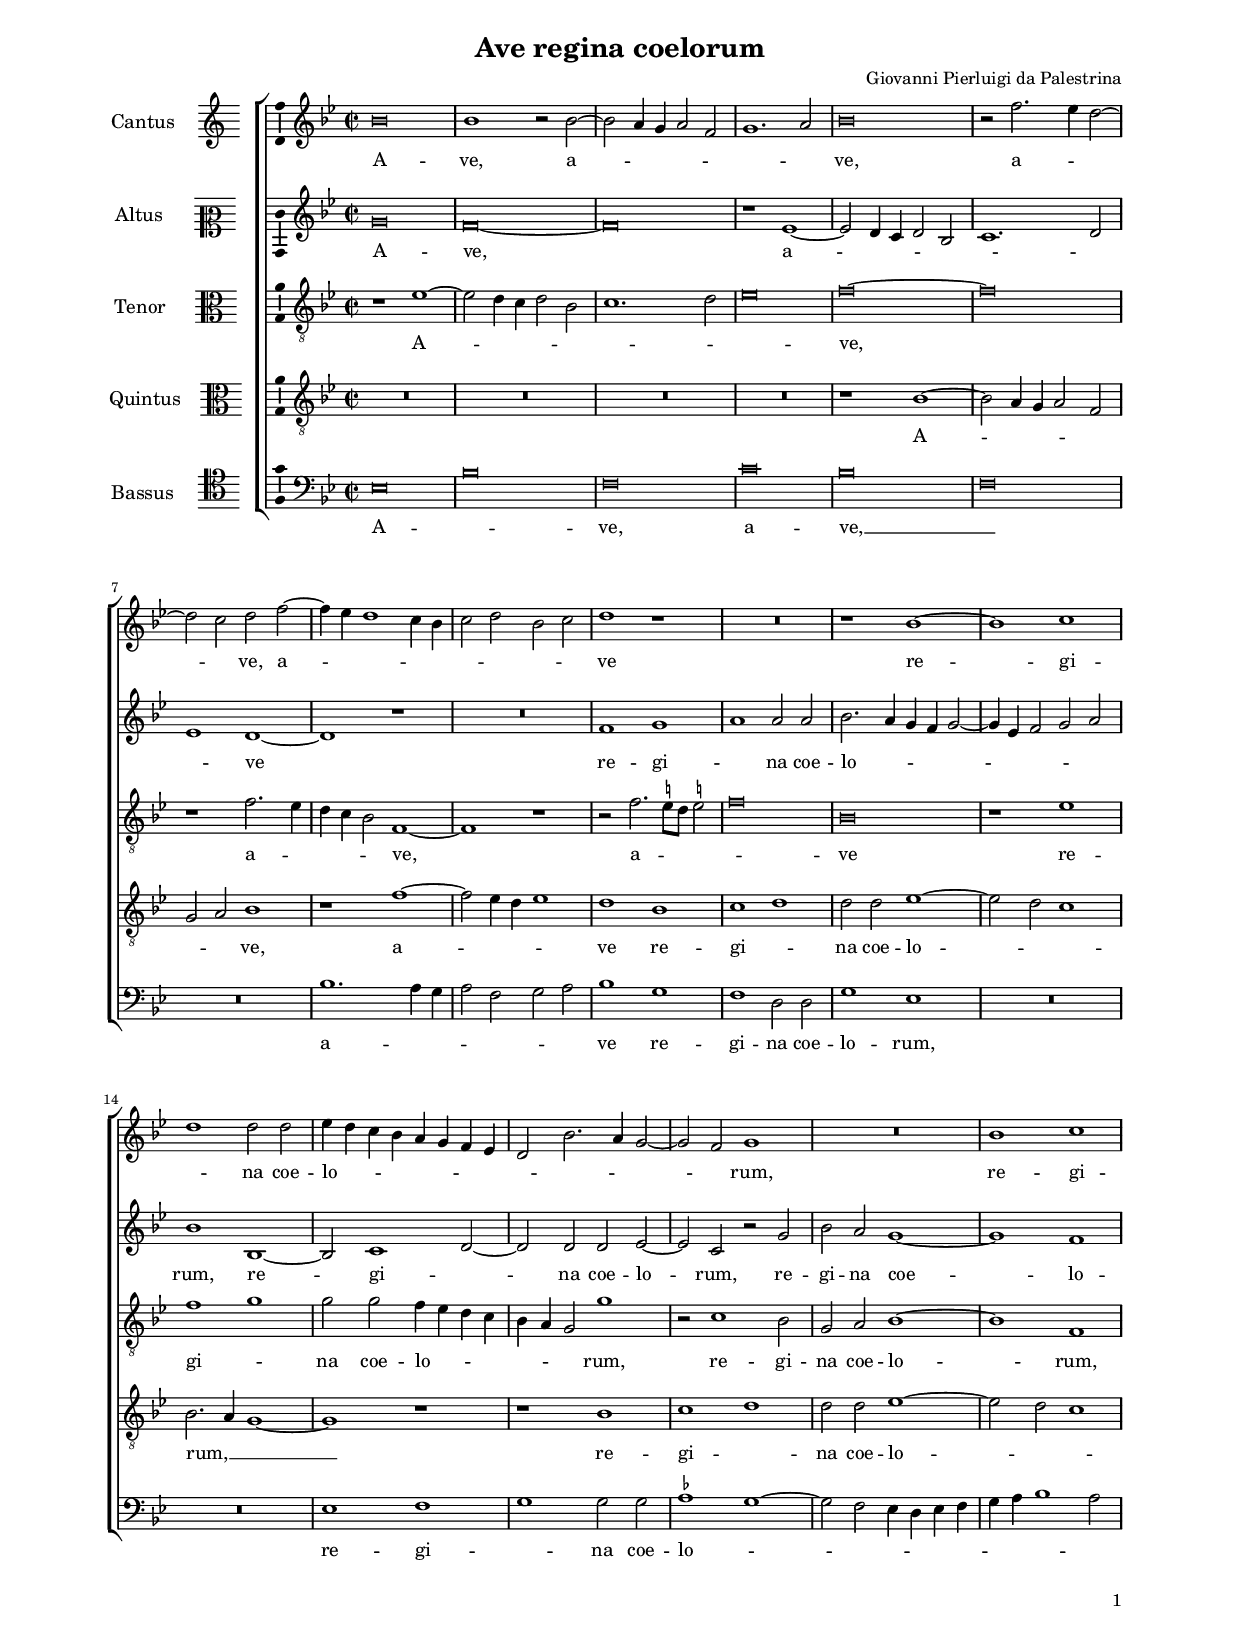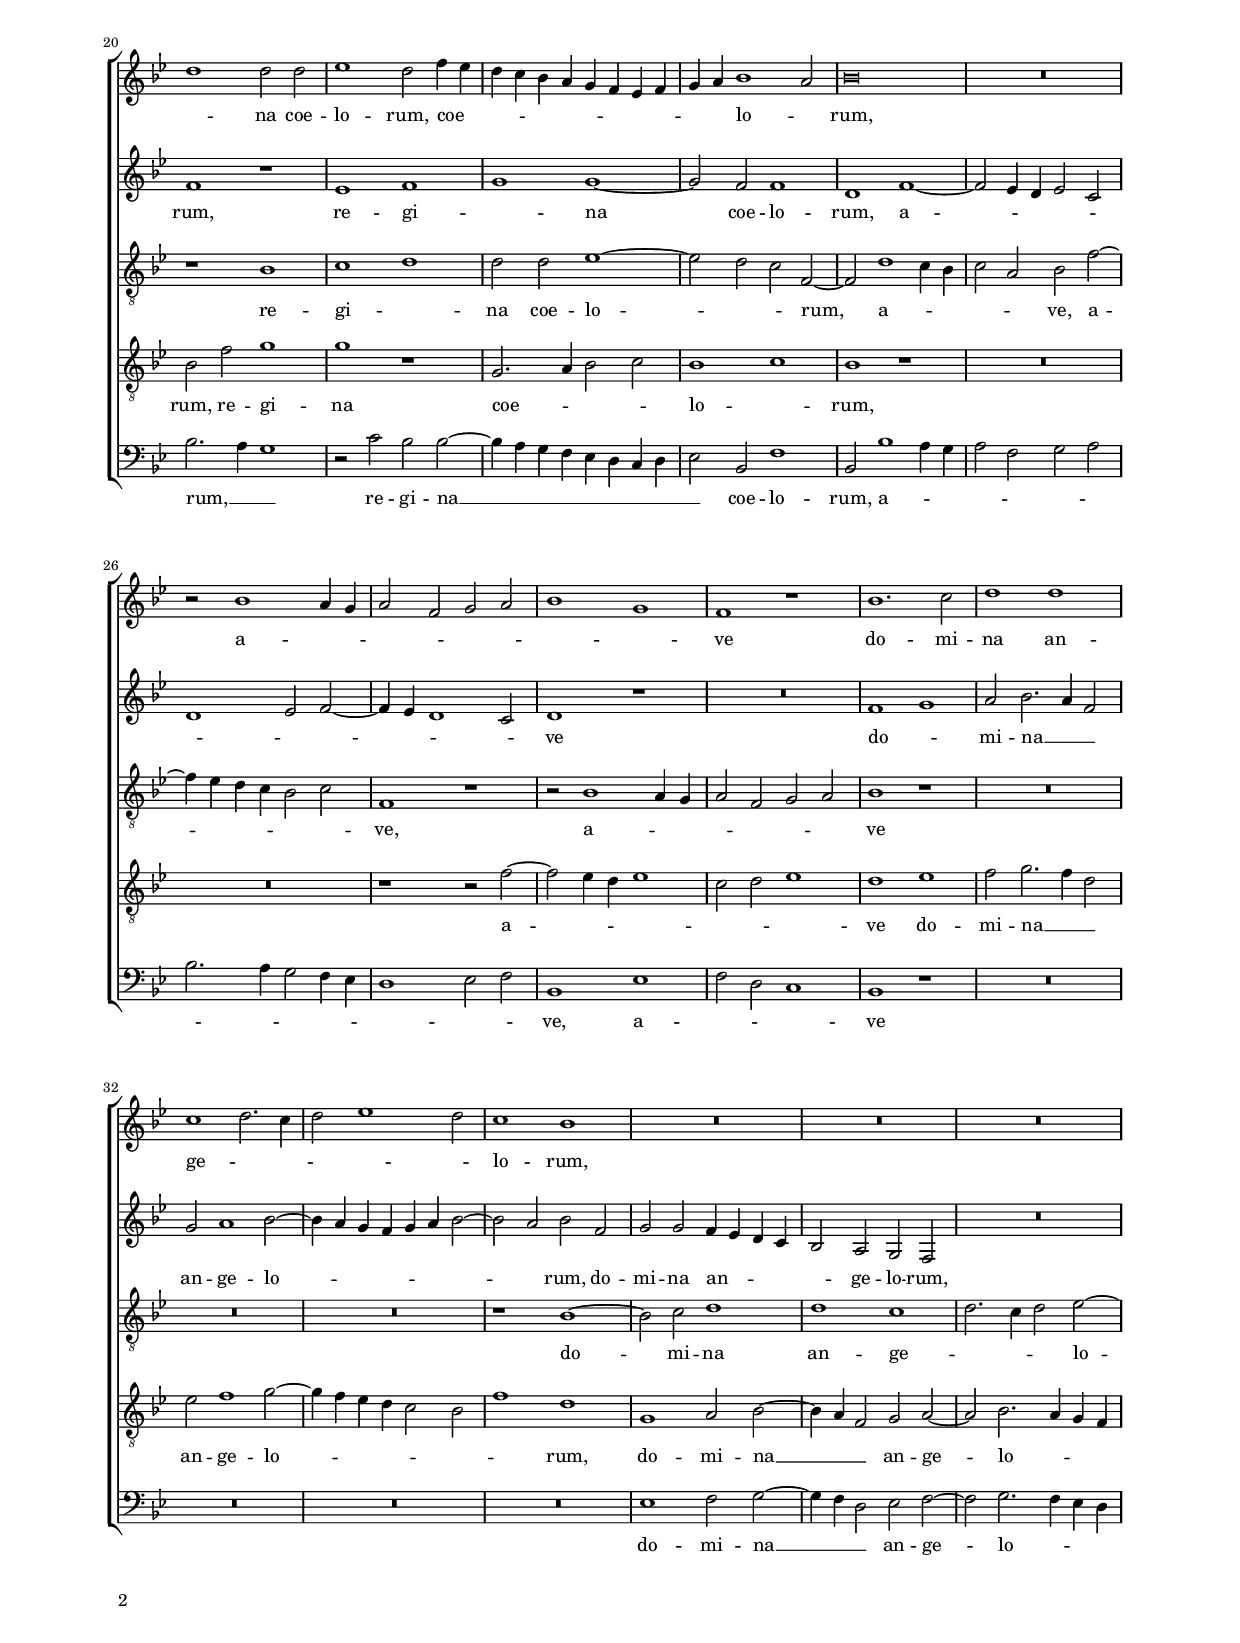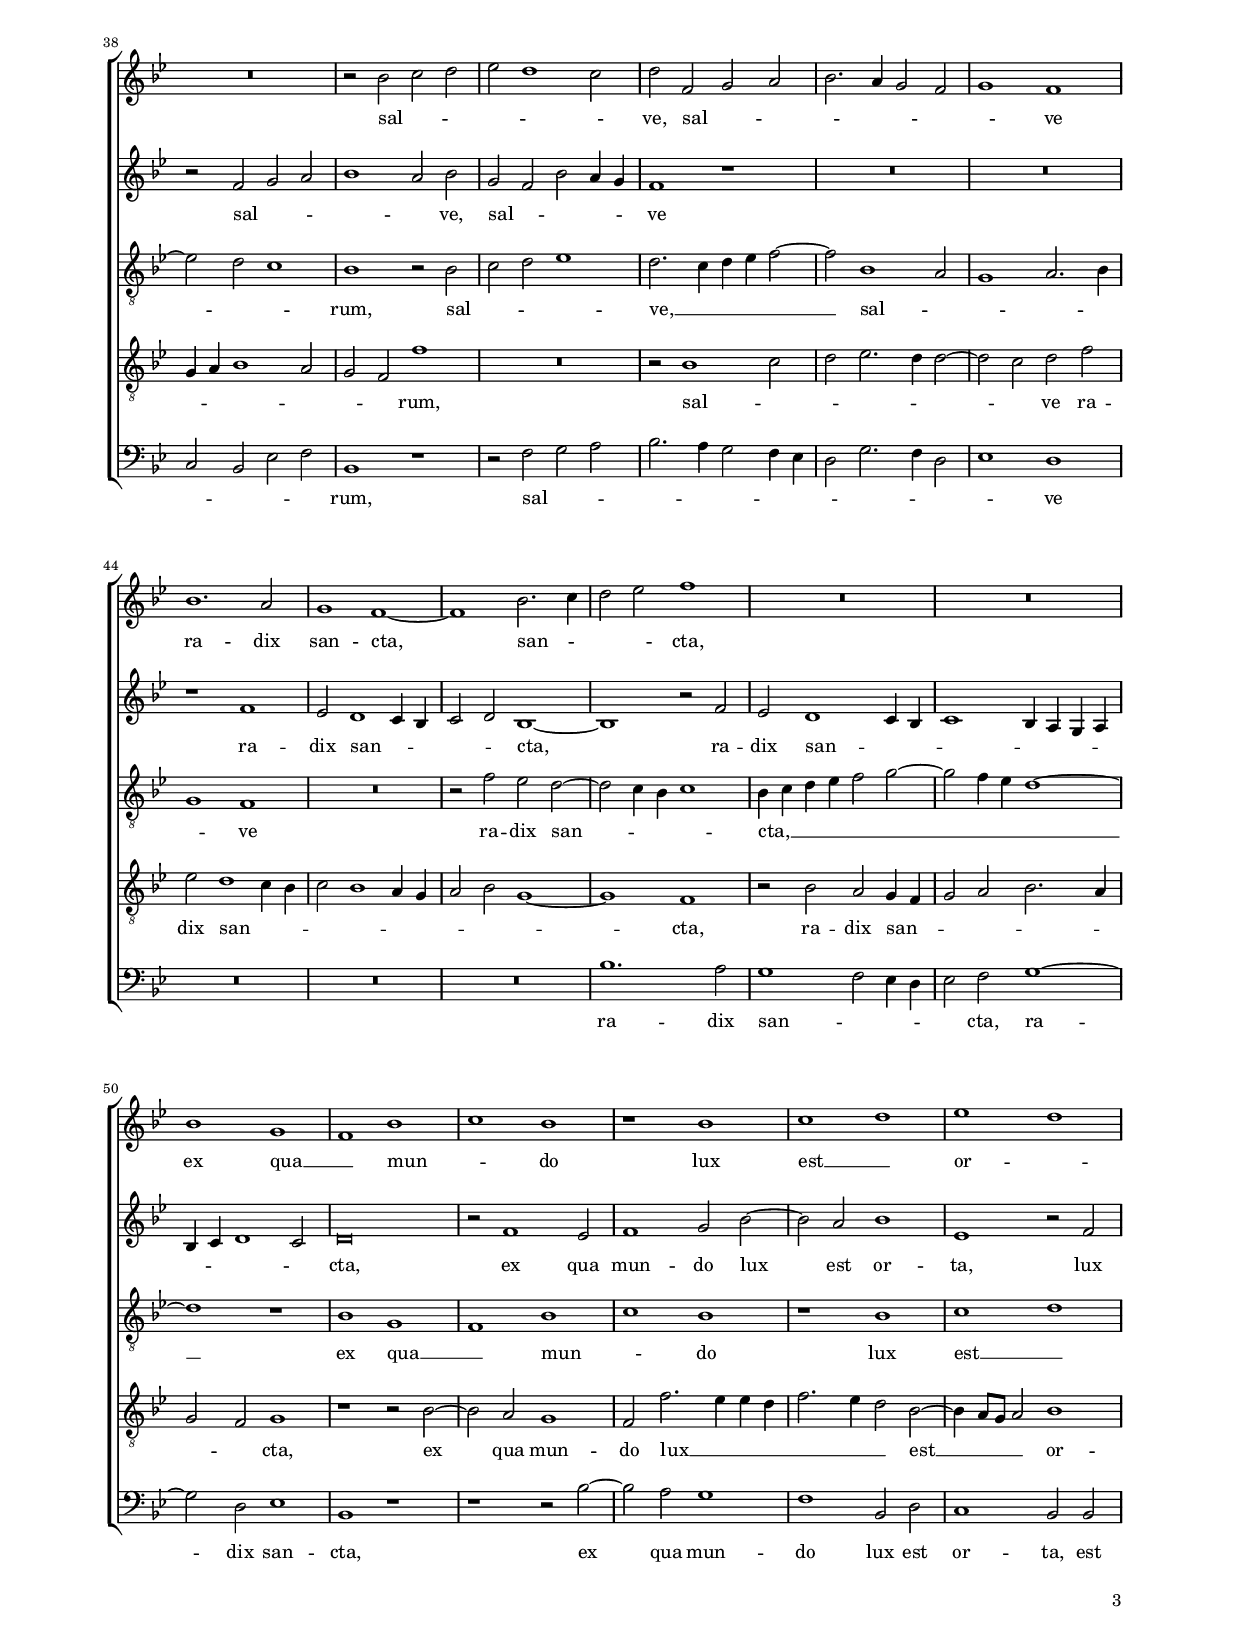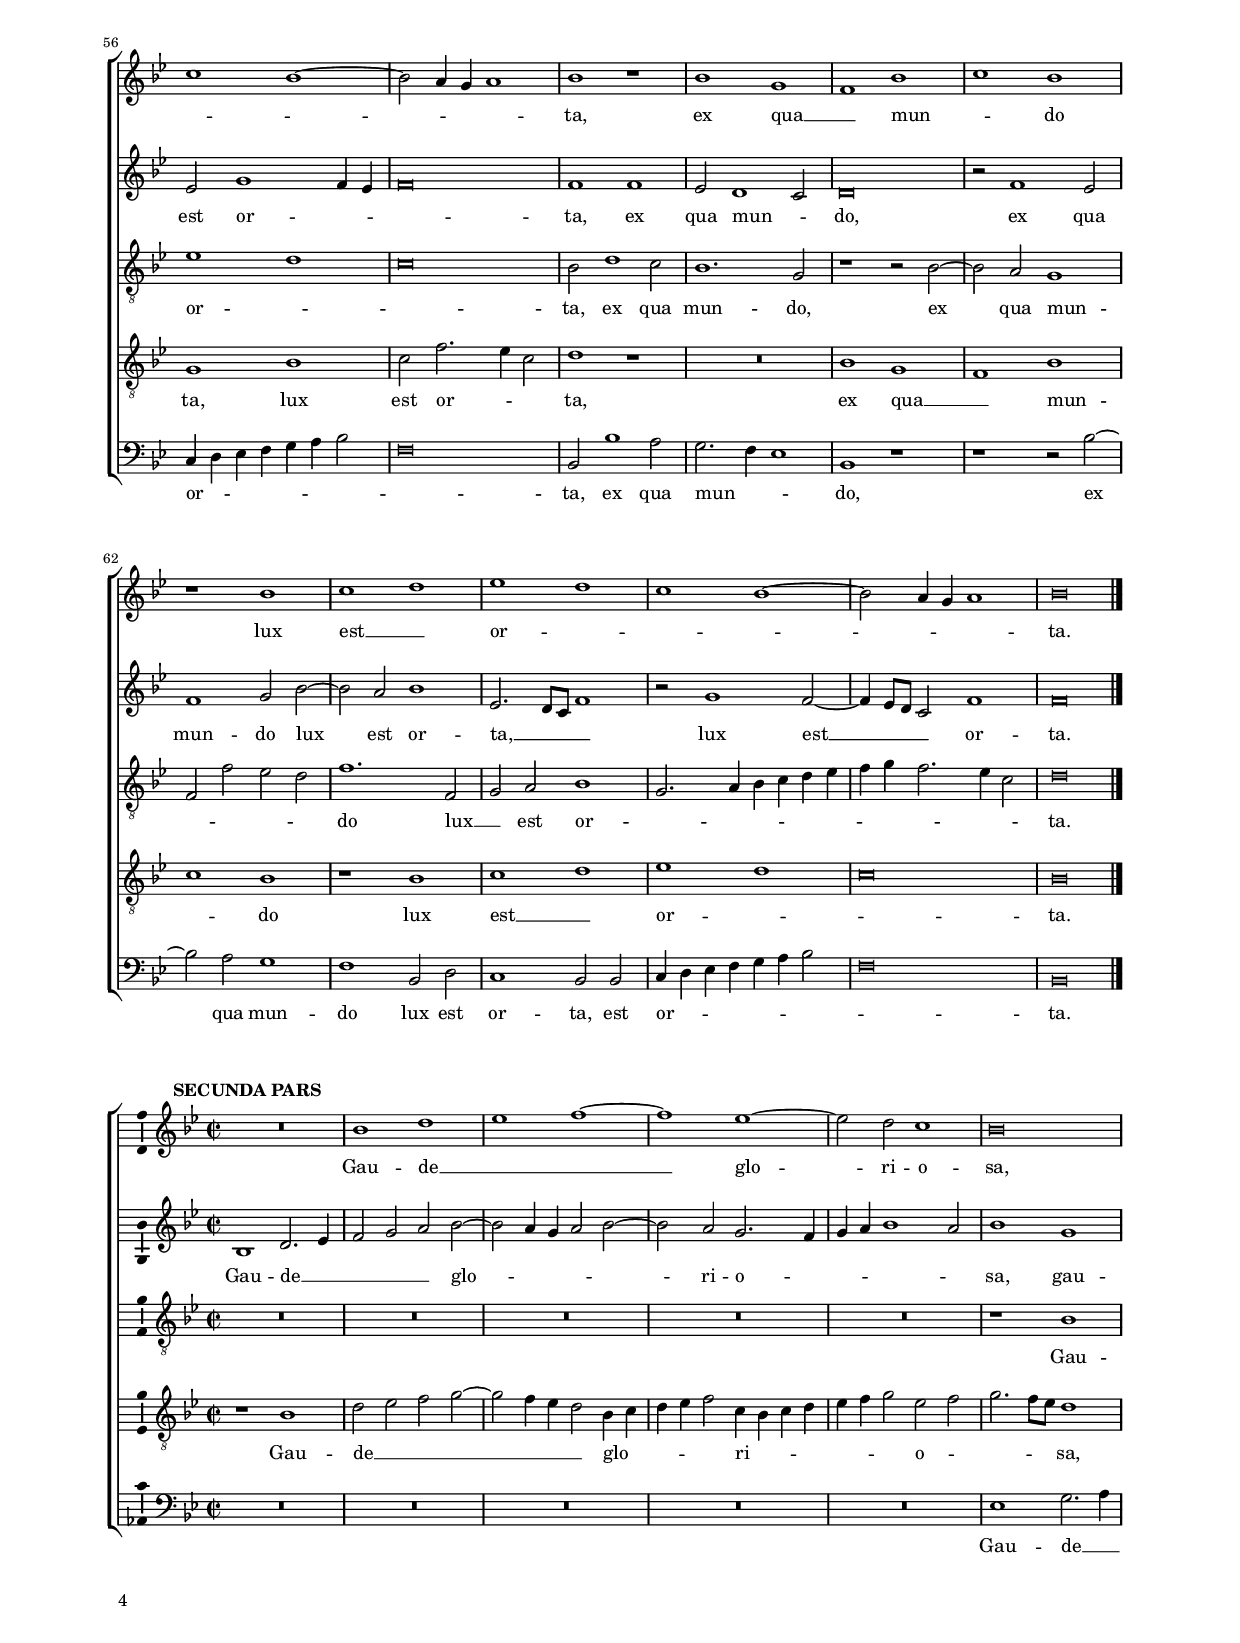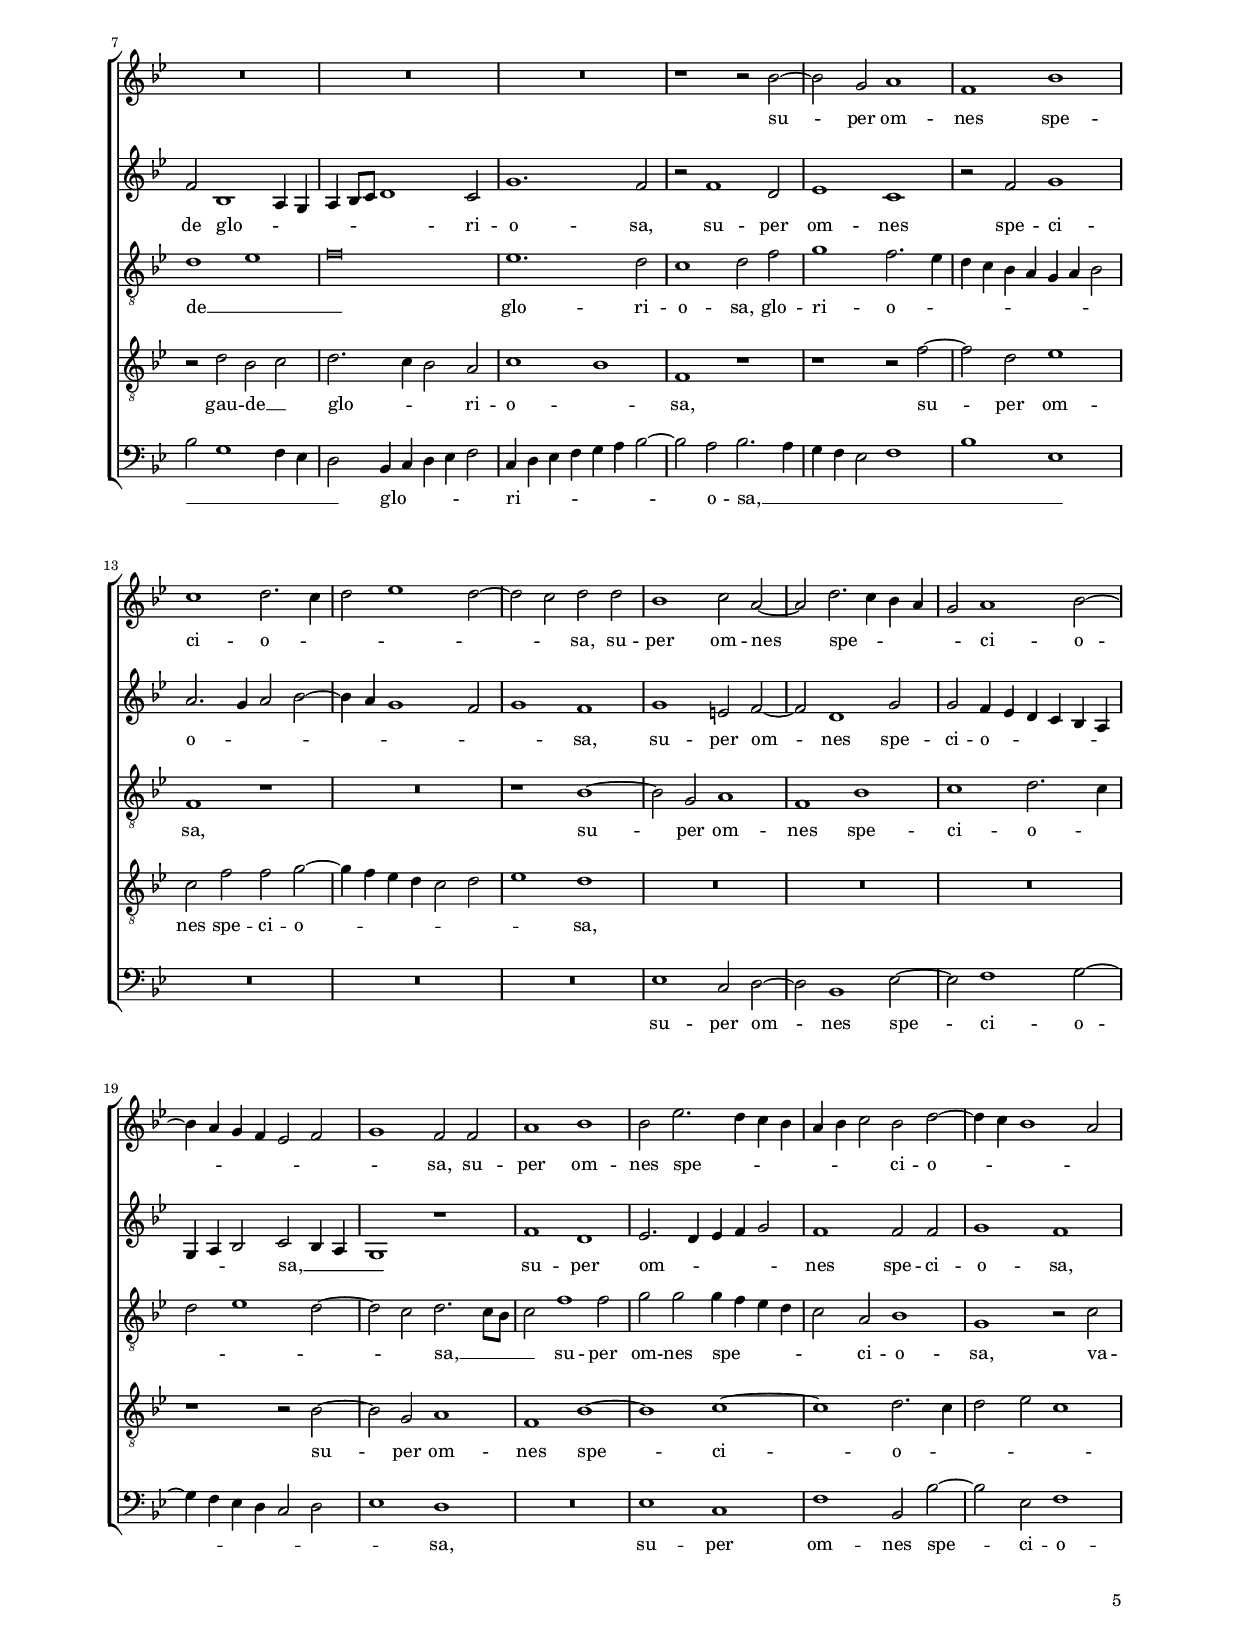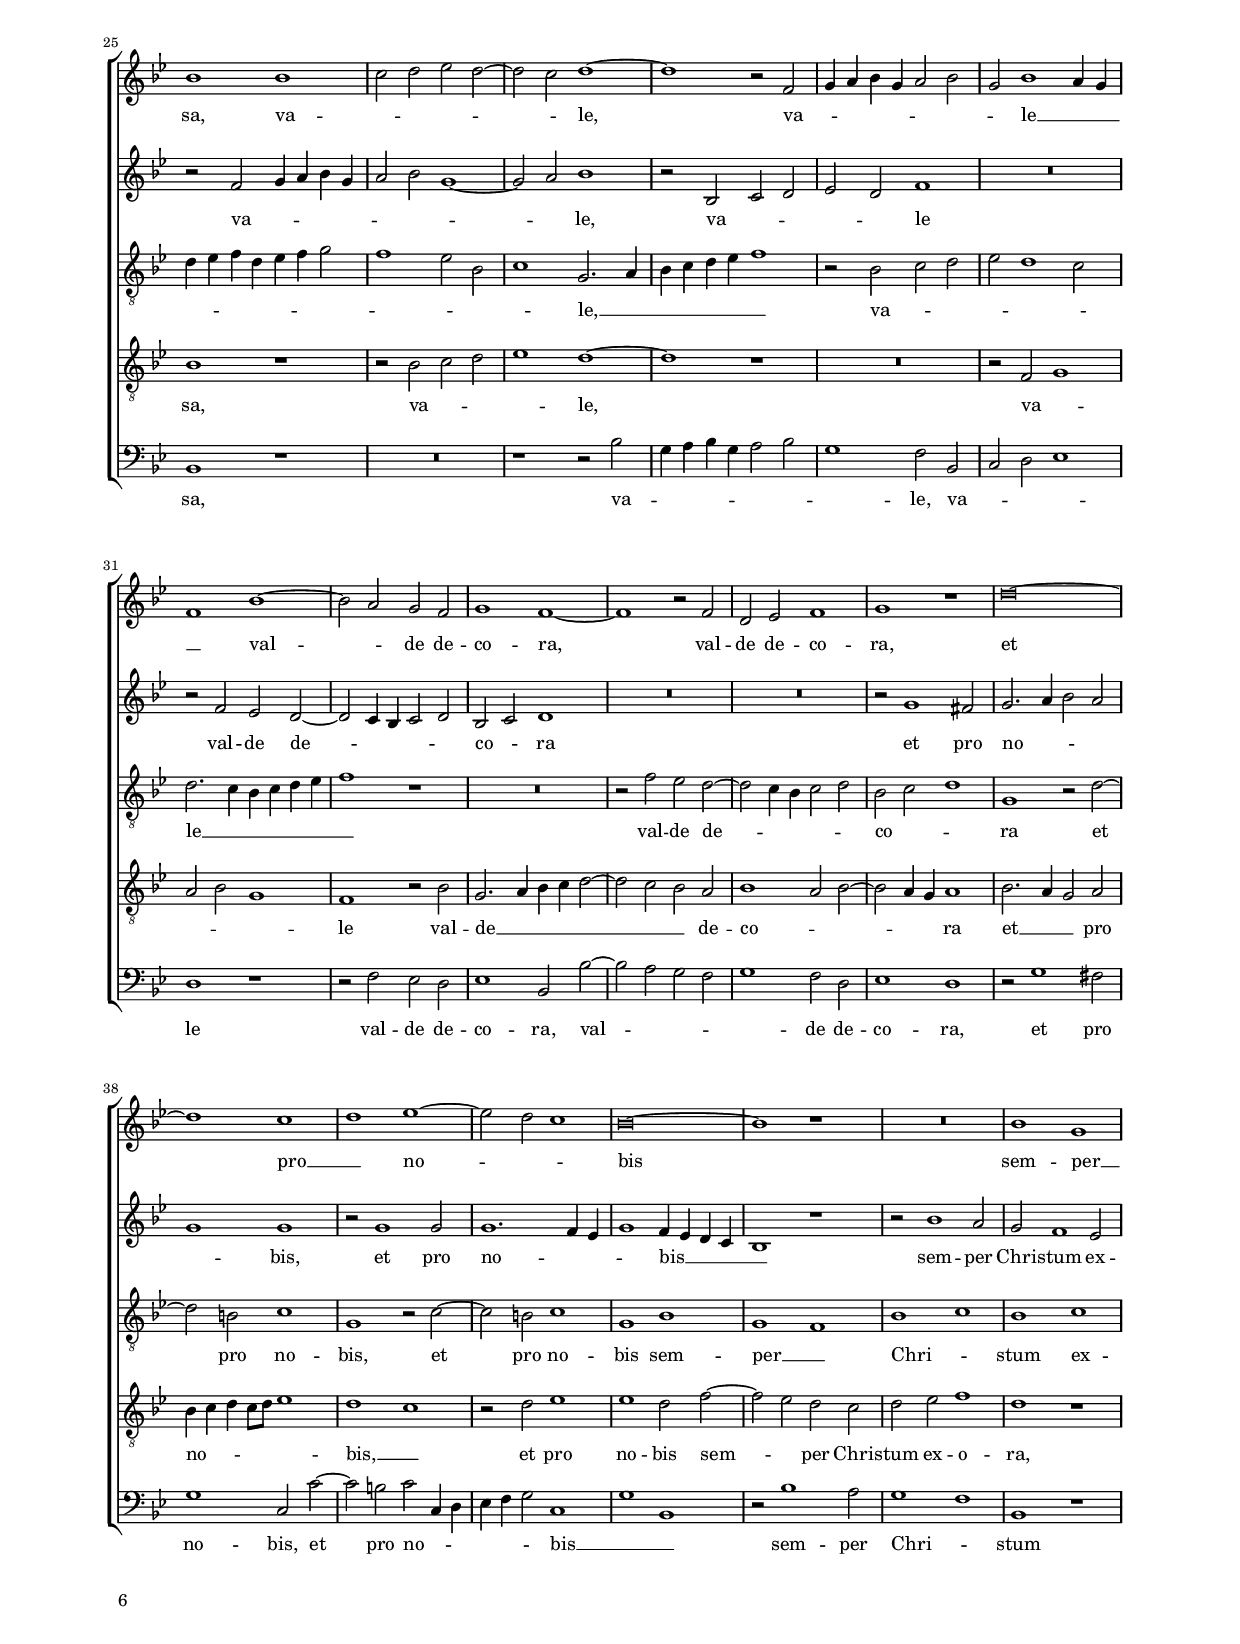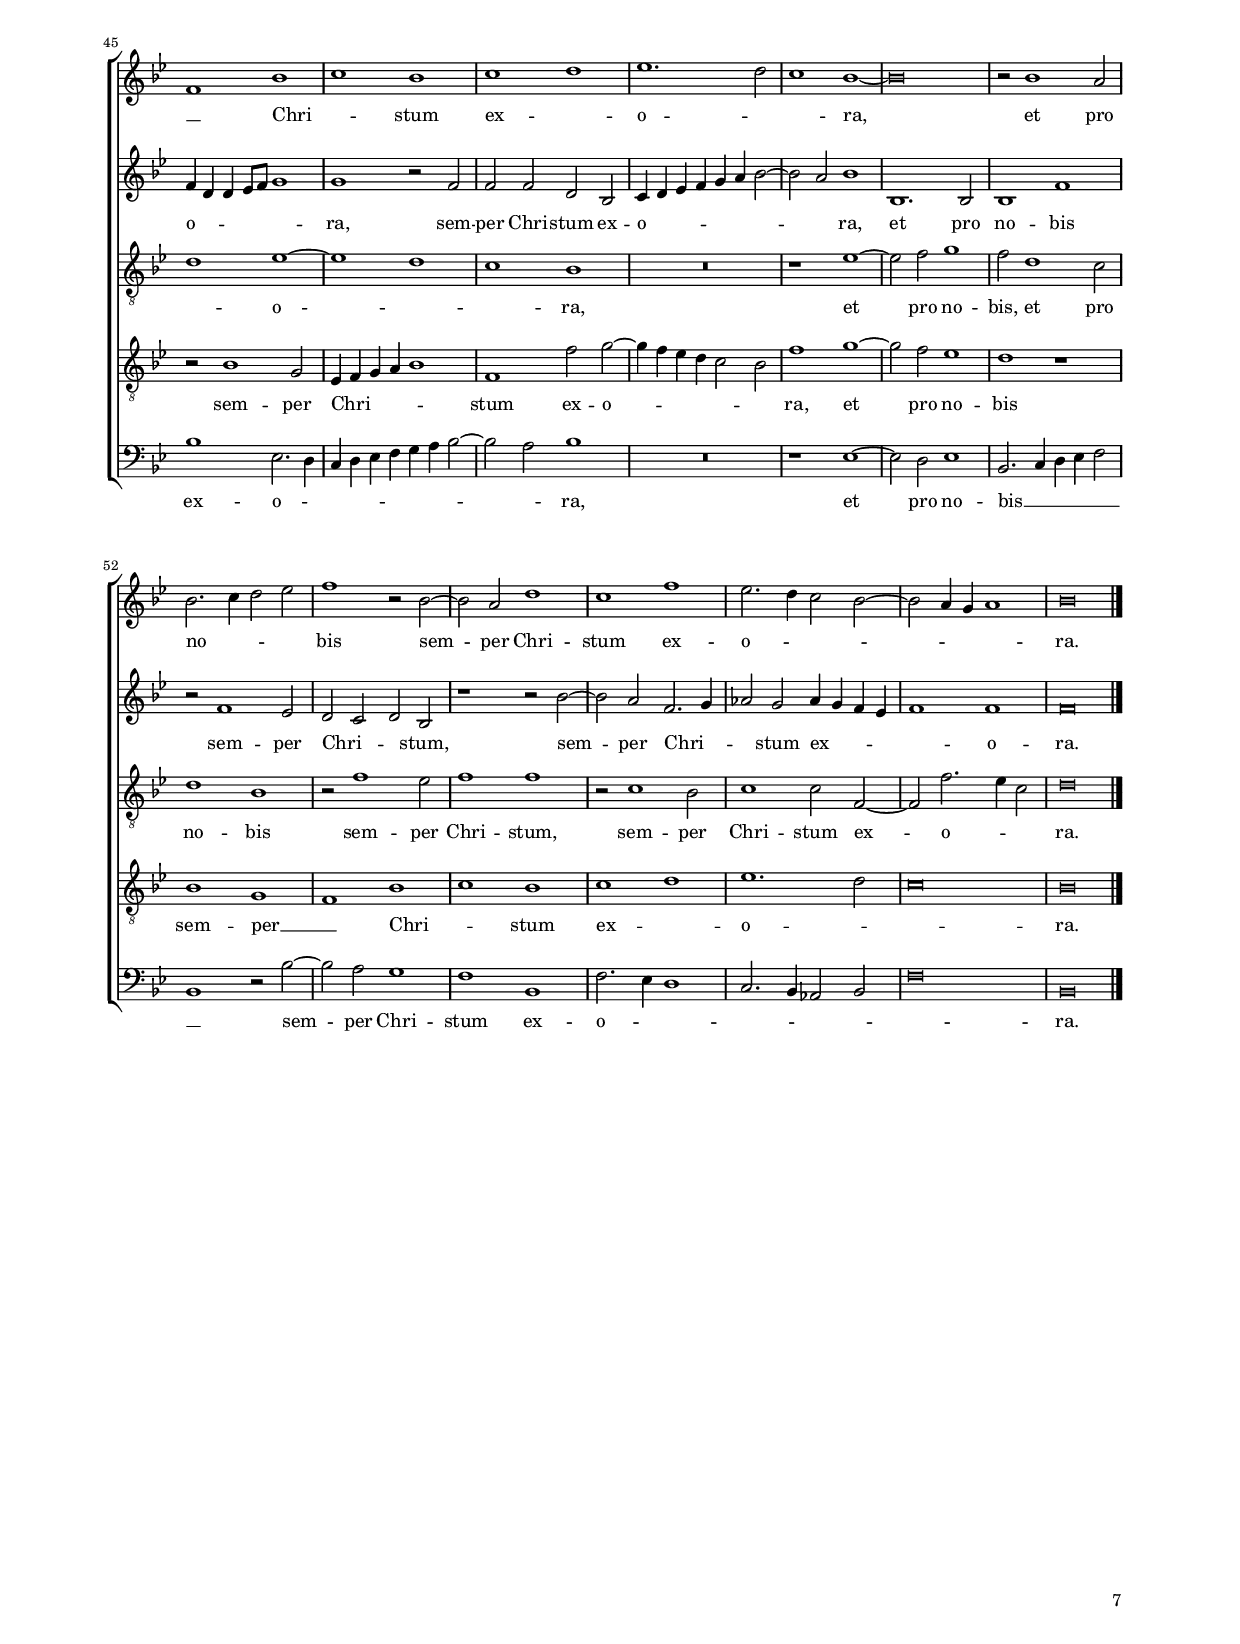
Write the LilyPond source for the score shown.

\header
{
  title="Ave regina coelorum"
  composer="Giovanni Pierluigi da Palestrina"
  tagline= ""
}

\version "2.24.1"
\language deutsch
#(set-global-staff-size 15)
% #(set-default-paper-size "letter")
#(ly:set-option 'point-and-click #f)

	
	ficta = { \once \set suggestAccidentals = ##t }
	
	forget = #(define-music-function (music) (ly:music?) #{
		\accidentalStyle forget
		$music
		\accidentalStyle default
		#})	


\paper
	{
	top-margin = 1.8 \cm
	bottom-margin = 1.2 \cm
	left-margin = 2 \cm
	right-margin = 2 \cm
	ragged-bottom = ##f
	ragged-last-bottom = ##t
	print-page-number = ##f
	score-system-spacing = #'((basic-distance . 17) (minimum-distance . 14) (padding . 6) (strechability . 150))
	system-system-spacing = #'((basic-distance . 17) (minimum-distance . 14) (padding . 6) (strechability . 150))
	oddFooterMarkup=\markup   \fill-line { "" \fromproperty #'page:page-number-string }
	evenFooterMarkup=\markup  \fill-line { \fromproperty #'page:page-number-string "" }
	last-bottom-spacing = #'((basic-distance . 12) (minimum-distance . 7) (padding . 4))
%	systems-per-page = 3
%	page-count = 6
%	min-systems-per-page = 3
	}

global = {
	\key c \major
	\time 2/2 \set Score.measureLength = #(ly:make-moment 2/1)
	\skip 1*2*67 \bar "|."
	}
	

incipitcantus = \markup { \score {
	{
	\set Staff.instrumentName = \markup { \fontsize #1 "Cantus" }
	\key c \major
	\clef violin
	s4 \bar ""
	}
	\layout  {
	raggedright = ##t
	indent = 1.8 \cm
	line-width = 2.5 \cm
	\context { \Staff \remove Time_signature_engraver }
	\override Staff.Clef.Y-extent = #'(0 . 0)
	}} \hspace #1 }
      
      
incipitaltus = \markup { \score {
	{
	\set Staff.instrumentName = \markup { \fontsize #1 "Altus" }
	\key c \major
	\clef mezzosoprano
	s4 \bar ""
	}
	\layout  {
	raggedright = ##t
	indent = 1.8 \cm
	line-width = 2.5 \cm
	\context { \Staff \remove Time_signature_engraver }
	\override Staff.Clef.Y-extent = #'(0 . 0)
	}} \hspace #1 }


incipittenor = \markup { \score {
	{
	\set Staff.instrumentName = \markup { \fontsize #1 "Tenor" }
	\key c \major
	\clef alto
	s4 \bar ""
	}
	\layout  {
	raggedright = ##t
	indent = 1.8 \cm
	line-width = 2.5 \cm
	\context { \Staff \remove Time_signature_engraver }
	\override Staff.Clef.Y-extent = #'(0 . 0)
	}} \hspace #1 }
      
      
incipitquintus = \markup { \score {
	{
	\set Staff.instrumentName = \markup { \fontsize #1 "Quintus" }
	\key c \major
	\clef alto
	s4 \bar ""
	}
	\layout  {
	raggedright = ##t
	indent = 1.8 \cm
	line-width = 2.5 \cm
	\context { \Staff \remove Time_signature_engraver }
	\override Staff.Clef.Y-extent = #'(0 . 0)
	}} \hspace #1 }
      
      
incipitbassus = \markup { \score {
	{
	\set Staff.instrumentName = \markup { \fontsize #1 "Bassus" }
	\key c \major
	\clef tenor
	s4 \bar ""
	}
	\layout  {
	raggedright = ##t
	indent = 1.8 \cm
	line-width = 2.5 \cm
	\context { \Staff \remove Time_signature_engraver }
	\override Staff.Clef.Y-extent = #'(0 . 0)
	}} \hspace #1 }


cantus =  \relative c''
	{
	c\breve
	c1 r2 c~
	c2 h4 a h2 g
	a1. h2
%5
	c\breve |
	r2 g'2. f4 e2~
	e2 d e g~
	g4 f e1 d4 c
	d2 e c d
%10
	e1 r |
	R\breve
	r1 c~
	c1 d
	e1 e2 e
%15
	f4 e d c h a g f |
	e2 c'2. h4 a2~
	a2 g a1
	R\breve
	c1 d
%20
	e1 e2 e |
	f1 e2 g4 f
	e4 d c h a g f g
	a4 h c1 h2
	c\breve
%25
	R\breve |
	r2 c1 h4 a
	h2 g a h
	c1 a
	g1 r
%30
	c1. d2 |
	e1 e
	d1 e2. d4
	e2 f1 e2
	d1 c
%35
	R\breve |
	R\breve
	R\breve
	R\breve
	r2 c d e
%40
	f2 e1 d2 |
	e2 g, a h
	c2. h4 a2 g
	a1 g
	c1. h2
%45
	a1 g~ |
	g1 c2. d4
	e2 f g1
	R\breve
	R\breve
%50
	c,1 a |
	g1 c
	d1 c
	r1 c
	d1 e
%55
	f1 e |
	d1 c~
	c2 h4 a h1
	c1 r
	c1 a
%60
	g1 c |
	d1 c
	r1 c
	d1 e
	f1 e
%65
	d1 c~ |
	c2 h4 a h1
	c\breve |
	}


altus =  \relative c'
	{
	a'\breve
	g\breve~
	g\breve
	r1 f~
%5
	f2 e4 d e2 c |
	d1. e2
	f1 e~
	e1 r
	R\breve
%10
	g1 a |
	h1 h2 h
	c2. h4 a g a2~
	a4 f g2 a h
	c1 c,~
%15
	c2 d1 e2~ |
	e2 e e f~
	f2 d r a'
	c2 h a1~
	a1 g
%20
	g1 r |
	f1 g
	a1 a~
	a2 g g1
	e1 g~
%25
	g2 f4 e f2 d |
	e1 f2 g~
	g4 f e1 d2
	e1 r
	R\breve
%30
	g1 a |
	h2 c2. h4 g2
	a2 h1 c2~
	c4 h a g a4 h c2~
	c2 h c g
%35
	a2 a g4 f e d |
	c2 h a g
	R\breve
	r2 g' a h
	c1 h2 c
%40
	a2 g c h4 a |
	g1 r
	R\breve
	R\breve
	r1 g
%45
	f2 e1 d4 c |
	d2 e c1~
	c1 r2 g'
	f2 e1 d4 c
	d1 c4 h a h
%50
	c4 d e1 d2 |
	e\breve
	r2 g1 f2
	g1 a2 c~
	c2 h c1
%55
	f,1 r2 g |
	f2 a1 g4 f
	g\breve
	g1 g
	f2 e1 d2
%60
	e\breve |
	r2 g1 f2
	g1 a2 c~
	c2 h c1
	f,2. e8 d g1
%65
	r2 a1 g2~ |
	g4 f8 e d2 g1
	g\breve |
	}


tenor =  \relative c'
	{
	r1 f~
	f2 e4 d e2 c
	d1. e2
	f\breve
%5
	g\breve~ |
	g\breve
	r1 g2. f4
	e4 d c2 g1~
	g1 r
%10
	r2 g'2. \ficta fis8 e \ficta fis!2 |
	g\breve
	c,\breve
	r1 f
	g1 a
%15
	a2 a g4 f e d |
	c4 h a2 a'1
	r2 d,1 c2
	a2 h c1~
	c1 g
%20
	r1 c |
	d1 e
	e2 e f1~
	f2 e d g,~
	g2 e'1 d4 c
%25
	d2 h c g'~ |
	g4 f e d c2 d
	g,1 r
	r2 c1 h4 a
	h2 g a h
%30
	c1 r |
	R\breve
	R\breve
	R\breve
	r1 c~
%35
	c2 d e1 |
	e1 d
	e2. d4 e2 f~
	f2 e d1
	c1 r2 c
%40
	d2 e f1 |
	e2. d4 e f g2~
	g2 c,1 h2
	a1 h2. c4
	a1 g
%45
	R\breve |
	r2 g' f e~
	e2 d4 c d1
	c4 d e f g2 a~
	a2 g4 f e1~
%50
	e1 r |
	c1 a
	g1 c
	d1 c
	r1 c
%55
	d1 e |
	f1 e
	d\breve
	c2 e1 d2
	c1. a2
%60
	r1 r2 c~ |
	c2 h a1
	g2 g' f e
	g1. g,2
	a2 h c1
%65
	a2. h4 c d e f |
	g4 a g2. f4 d2
	e\breve |
	}


quintus  =  \relative c'
	{
	R\breve
	R\breve
	R\breve
	R\breve
%5
	r1 c~ |
	c2 h4 a h2 g
	a2 h c1
	r1 g'~
	g2 f4 e f1
%10
	e1 c |
	d1 e
	e2 e f1~
	f2 e d1
	c2. h4 a1~
%15
	a1 r |
	r1 c
	d1 e
	e2 e f1~
	f2 e d1
%20
	c2 g' a1 |
	a1 r
	a,2. h4 c2 d
	c1 d
	c1 r
%25
	R\breve |
	R\breve
	r1 r2 g'~
	g2 f4 e f1
	d2 e f1
%30
	e1 f |
	g2 a2. g4 e2
	f2 g1 a2~
	a4 g f e d2 c
	g'1 e
%35
	a,1 h2 c~ |
	c4 h g2 a h~
	h2 c2. h4 a g
	a4 h c1 h2
	a2 g g'1
%40
	R\breve |
	r2 c,1 d2
	e2 f2. e4 e2~
	e2 d e g
	f2 e1 d4 c
%45
	d2 c1 h4 a |
	h2 c a1~
	a1 g
	r2 c h a4 g
	a2 h c2. h4
%50
	a2 g a1 |
	r1 r2 c~
	c2 h a1
	g2 g'2. f4 f e
	g2. f4 e2 c~
%55
	c4 h8 a h2 c1 |
	a1 c
	d2 g2. f4 d2
	e1 r
	R\breve
%60
	c1 a |
	g1 c
	d1 c
	r1 c
	d1 e
%65
	f1 e |
	d\breve
	c\breve |
	}


bassus  =  \relative c
	{
	f\breve
	c'\breve
	g\breve
	d'\breve
%5
	c\breve |
	g\breve
	R\breve
	c1. h4 a
	h2 g a h
%10
	c1 a |
	g1 e2 e
	a1 f
	R\breve
	R\breve
%15
	f1 g |
	a1 a2 a
	\ficta b1 a~
	a2 g f4 e f g
	a4 h c1 h2
%20
	c2. h4 a1 |
	r2 d c c~
	c4 h a g f e d e
	f2 c g'1
	c,2 c'1 h4 a
%25
	h2 g a h |
	c2. h4 a2 g4 f
	e1 f2 g
	c,1 f
	g2 e d1
%30
	c1 r |
	R\breve
	R\breve
	R\breve
	R\breve
%35
	f1 g2 a~ |
	a4 g e2 f g~
	g2 a2. g4 f e
	d2 c f g
	c,1 r
%40
	r2 g' a h |
	c2. h4 a2 g4 f
	e2 a2. g4 e2
	f1 e
	R\breve
%45
	R\breve |
	R\breve
	c'1. h2
	a1 g2 f4 e
	f2 g a1~
%50
	a2 e f1 |
	c1 r
	r1 r2 c'~
	c2 h a1
	g1 c,2 e
%55
	d1 c2 c |
	d4 e f g a h c2
	g\breve
	c,2 c'1 h2
	a2. g4 f1
%60
	c1 r |
	r1 r2 c'~
	c2 h a1
	g1 c,2 e
	d1 c2 c
%65
	d4 e f g a h c2 |
	g\breve
	c,\breve |
	}


lyricscantus = \lyricmode {
	A -- ve,
	a -- _ _ _ _ _ _ ve,
	a -- _ _ _ ve,
	a -- _ _ _ _ _ _ _ _ ve
	re -- gi -- _ na coe -- lo -- _ _ _ _ _ _ _ _ _ _ _ _ rum,
	re -- gi -- _ na coe -- lo -- rum,
	coe -- _ _ _ _ _ _ _ _ _ _ _ lo -- _ rum,
	a -- _ _ _ _ _ _ _ _ ve
	do -- mi -- na an -- ge -- _ _ _ _ _ lo -- rum,
	sal -- _ _ _ _ _ ve,
	sal -- _ _ _ _ _ _ _ ve
	ra -- dix san -- cta,
	san -- _ _ _ cta,
	ex qua __ _ mun -- _ do lux est __ _ or -- _ _ _ _ _ _ ta,
	ex qua __ _ mun -- _ do lux est __ _ or -- _ _ _ _ _ _ ta.
	}


lyricsaltus = \lyricmode {
	A -- ve,
	a -- _ _ _ _ _ _ _ ve
	re -- gi -- _ na coe -- lo -- _ _ _ _ _ _ _ _ rum,
	re -- gi -- _ na coe -- lo -- rum,
	re -- gi -- na coe -- lo -- rum,
	re -- gi -- _ na coe -- lo -- rum,
	a -- _ _ _ _ _ _ _ _ _ _ ve
	do -- _ mi -- na __ _ _ an -- ge -- lo -- _ _ _ _ _ _ _ rum,
	do -- mi -- na an -- _ _ _ _ ge -- lo -- rum,
	sal -- _ _ _ _ ve,
	sal -- _ _ _ _ ve
	ra -- dix san -- _ _ _ _ cta,
	ra -- dix san -- _ _ _ _ _ _ _ _ _ _ _ cta,
	ex qua mun -- do lux est or -- ta,
	lux est or -- _ _ _ ta,
	ex qua mun -- _ do,
	ex qua mun -- do lux est or -- ta, __ _ _ _
	lux est __ _ _ _ or -- ta.
	}


lyricstenor = \lyricmode {
	A -- _ _ _ _ _ _ _ ve,
	a -- _ _ _ _ ve,
	a -- _ _ _ _ ve
	re -- gi -- _ na coe -- lo -- _ _ _ _ _ _ rum,
	re -- gi -- na coe -- lo -- rum,
	re -- gi -- _ na coe -- lo -- _ _ rum,
	a -- _ _ _ _ ve,
	a -- _ _ _ _ _ ve,
	a -- _ _ _ _ _ _ ve
	do -- mi -- na an -- ge -- _ _ _ lo -- _ _ rum,
	sal -- _ _ _ ve, __ _ _ _ _
	sal -- _ _ _ _ _ ve
	ra -- dix san -- _ _ _ cta, __ _ _ _ _ _ _ _ _
	ex qua __ _ mun -- _ do lux est __ _ or -- _ _ ta,
	ex qua mun -- do,
	ex qua mun -- _ _ _ _ do lux __ _ est or -- _ _ _ _ _ _ _ _ _ _ _ ta.
	}


lyricsquintus = \lyricmode {
	A -- _ _ _ _ _ _ ve,
	a -- _ _ _ ve
	re -- gi -- _ na coe -- lo -- _ _ rum, __ _ _
	re -- gi -- _ na coe -- lo -- _ _ rum,
	re -- gi -- na coe -- _ _ _ lo -- _ rum,
	a -- _ _ _ _ _ _ ve
	do -- mi -- na __ _ _ an -- ge -- lo -- _ _ _ _ _ _ rum,
	do -- mi -- na __ _ _ an -- ge -- lo -- _ _ _ _ _ _ _ _ _ rum,
	sal -- _ _ _ _ _ _ ve
	ra -- dix san -- _ _ _ _ _ _ _ _ _ cta,
	ra -- dix san -- _ _ _ _ _ _ _ cta,
	ex qua mun -- do lux __ _ _ _ _ _ _ est __ _ _ _ or -- ta,
	lux est or -- _ _ ta,
	ex qua __ _ mun -- _ do lux est __ _ or -- _ _ ta.
	}


lyricsbassus = \lyricmode {
	A -- _ ve,
	a -- ve, __ _
	a -- _ _ _ _ _ _ ve
	re -- gi -- na coe -- lo -- rum,
	re -- gi -- _ na coe -- lo -- _ _ _ _ _ _ _ _ _ _ rum, __ _ _
	re -- gi -- na __ _ _ _ _ _ _ _ _ coe -- lo -- rum,
	a -- _ _ _ _ _ _ _ _ _ _ _ _ _ _ ve,
	a -- _ _ _ ve
	do -- mi -- na __ _ _ an -- ge -- lo -- _ _ _ _ _ _ _ rum,
	sal -- _ _ _ _ _ _ _ _ _ _ _ _ ve
	ra -- dix san -- _ _ _ _ cta,
	ra -- dix san -- cta,
	ex qua mun -- do lux est or -- ta,
	est or -- _ _ _ _ _ _ _ ta,
	ex qua mun -- _ _ do,
	ex qua mun -- do lux est or -- ta,
	est or -- _ _ _ _ _ _ _ ta.
	}


\score
{  
	\transpose c b, {
	\new ChoirStaff \with { \override StaffGrouper.staff-staff-spacing.basic-distance = #12 }
	<<

	\new Staff << \global
	\new Voice="v1" {
		\set Staff.instrumentName=\incipitcantus
		\set Staff.midiInstrument = "reed organ"
		\clef violin
		\cantus }
	\new Lyrics \lyricsto "v1" {\lyricscantus }
	>>


	\new Staff << \global
	\new Voice="v2" {
		\set Staff.instrumentName=\incipitaltus
		\set Staff.midiInstrument = "reed organ"
		\clef violin % "G_8"
		\altus}
	\new Lyrics \lyricsto "v2" {\lyricsaltus }
	>>


	\new Staff << \global
	\new Voice="v3" {
		\set Staff.instrumentName=\incipittenor
		\set Staff.midiInstrument = "reed organ"
		\clef "G_8"
		\tenor }
	\new Lyrics \lyricsto "v3" {\lyricstenor }
	>>


	\new Staff << \global
	\new Voice="v5" {
		\set Staff.instrumentName=\incipitquintus
		\set Staff.midiInstrument = "reed organ"
		\clef "G_8"
		\quintus}
	\new Lyrics \lyricsto "v5" {\lyricsquintus }
	>>


	\new Staff << \global
	\new Voice="v4" {
		\set Staff.instrumentName=\incipitbassus
		\set Staff.midiInstrument = "reed organ"
		\clef bass
		\bassus }
	\new Lyrics \lyricsto "v4" {\lyricsbassus}
	>>

	>>
	} % transpose

	\layout
	{
	indent = 2.5 \cm
	\context { \Staff \override TimeSignature.break-visibility = #end-of-line-invisible }
	\context { \Lyrics \override VerticalAxisGroup.nonstaff-relatedstaff-spacing.padding = #1.4 }
%	\context { \Lyrics \override LyricText.font-size = #1 }
	\context { \Staff \consists Ambitus_engraver }
	\context { \Score \override BarNumber.padding = #2 }
	\context { \Voice \override NoteHead.style = #'baroque }
	}


\midi
	{
	\tempo 2 = 90
	}

}

%%%%%%%%%%%%%%%%%%%%  SECUNDA PARS %%%%%%%%%%%%%%%%%%%%


global = {
	\key c \major
	\time 2/2 \set Score.measureLength = #(ly:make-moment 2/1)
	\skip 1*2*58 \bar "|."
	}


cantus =  \relative c''
	{
	R\breve
	c1 e
	f1 g~
	g1 f~
%5
	f2 e d1 |	
	c\breve
	R\breve
	R\breve
	R\breve
%10
	r1 r2 c~ |
	c2 a h1
	g1 c
	d1 e2. d4
	e2 f1 e2~
%15
	e2 d e e |
	c1 d2 h~
	h2 e2. d4 c h
	a2 h1 c2~
	c4 h a g f2 g
%20
	a1 g2 g |
	h1 c
	c2 f2. e4 d c
	h4 c d2 c e~
	e4 d c1 h2
%25
	c1 c |
	d2 e f e~
	e2 d e1~
	e1 r2 g,
	a4 h c a h2 c
%30
	a2 c1 h4 a |
	g1 c~
	c2 h a g
	a1 g~
	g1 r2 g
%35
	e2 f g1 |
	a1 r
	e'\breve~
	e1 d
	e1 f~
%40
	f2 e d1 |
	c\breve~
	c1 r
	R\breve
	c1 a
%45
	g1 c |
	d1 c
	d1 e
	f1. e2
	d1 c~
%50
	c\breve |
	r2 c1 h2
	c2. d4 e2 f
	g1 r2 c,~
	c2 h e1
%55
	d1 g |
	f2. e4 d2 c~
	c2 h4 a h1
	c\breve |
	}


altus =  \relative c'
	{
	c1 e2. f4
	g2 a h c~
	c2 h4 a h2 c~
	c2 h a2. g4
%5
	a4 h c1 h2 |
	c1 a
	g2 c,1 h4 a
	h4 c8 d e1 d2
	a'1. g2
%10
	r2 g1 e2 |
	f1 d
	r2 g a1
	h2. a4 h2 c~
	c4 h a1 g2
%15
	a1 g |
	a1 fis2 g~
	g2 e1 a2
	a2 g4 f e d c h
	a4 h c2 d c4 h
%20
	a1 r |
	g'1 e
	f2. e4 f g a2
	g1 g2 g
	a1 g
%25
	r2 g a4 h c a |
	h2 c a1~
	a2 h c1
	r2 c, d e
	f2 e g1
%30
	R\breve |
	r2 g f e~
	e2 d4 c d2 e
	c2 d e1
	R\breve
%35
	R\breve |
	r2 a1 gis2
	a2. h4 c2 h
	a1 a
	r2 a1 a2
%40
	a1. g4 f |
	a1 g4 f e d
	c1 r
	r2 c'1 h2
	a2 g1 f2
%45
	g4 e e f8 g a1 |
	a1 r2 g
	g2 g e c
	d4 e f g a h c2~
	c2 h c1
%50
	c,1. c2 |
	c1 g'
	r2 g1 f2
	e2 d e c
	r1 r2 c'~
%55
	c2 h g2. a4 |
	b2 a b4 a g f
	g1 g
	g\breve |
	}


tenor =  \relative c'
	{
	R\breve
	R\breve
	R\breve
	R\breve
%5
	R\breve |
	r1 c
	e1 f
	g\breve
	f1. e2
%10
	d1 e2 g |
	a1 g2. f4
	e4 d c h a h c2
	g1 r
	R\breve
%15
	r1 c~ |
	c2 a h1
	g1 c
	d1 e2. d4
	e2 f1 e2~
%20
	e2 d e2. d8 c |
	d2 g1 g2
	a2 a a4 g f e
	d2 h c1
	a1 r2 d
%25
	e4 f g e f g a2 |
	g1 f2 c
	d1 a2. h4
	c4 d e f g1
	r2 c, d e
%30
	f2 e1 d2 |
	e2. d4 c d e f
	g1 r
	R\breve
	r2 g f e~
%35
	e2 d4 c d2 e |
	c2 d e1
	a,1 r2 e'~
	e2 cis d1
	a1 r2 d~
%40
	d2 cis d1 |
	a1 c
	a1 g
	c1 d
	c1 d
%45
	e1 f~ |
	f1 e
	d1 c
	R\breve
	r1 f~
%50
	f2 g a1 |
	g2 e1 d2
	e1 c
	r2 g'1 f2
	g1 g
%55
	r2 d1 c2 |
	d1 d2 g,~
	g2 g'2. f4 d2
	e\breve |
	}


quintus  =  \relative c'
	{
	r1 c
	e2 f g a~
	a2 g4 f e2 c4 d
	e4 f g2 d4 c d e
%5
	f4 g a2 f2 g |
	a2. g8 f e1
	r2 e c d
	e2. d4 c2 h
	d1 c
%10
	g1 r |
	r1 r2 g'~
	g2 e f1
	d2 g g a~
	a4 g f e d2 e
%15
	f1 e |
	R\breve
	R\breve
	R\breve
	r1 r2 c~
%20
	c2 a h1 |
	g1 c~
	c1 d~
	d1 e2. d4
	e2 f d1
%25
	c1 r |	
	r2 c d e
	f1 e~
	e1 r
	R\breve
%30
	r2 g, a1 |
	h2 c a1
	g1 r2 c
	a2. h4 c d e2~
	e2 d c h
%35
	c1 h2 c~ |
	c2 h4 a h1
	c2. h4 a2 h
	c4 d e d8 e f1
	e1 d
%40
	r2 e f1 |
	f1 e2 g~
	g2 f e d
	e2 f g1
	e1 r
%45
	r2 c1 a2 |
	f4 g a h c1
	g1 g'2 a~
	a4 g f e d2 c
	g'1 a~
%50
	a2 g f1 |
	e1 r
	c1 a
	g1 c
	d1 c
%55
	d1 e |
	f1. e2
	d\breve
	c\breve |
	}


bassus  =  \relative c
	{
	R\breve
	R\breve
	R\breve
	R\breve
%5
	R\breve |
	f1 a2. h4
	c2 a1 g4 f
	e2 c4 d e f g2
	d4 e f g a h c2~
%10
	c2 h c2. h4 |
	a4 g f2 g1
	c1 f, 
	R\breve
	R\breve
%15
	R\breve |
	f1 d2 e~
	e2 c1 f2~
	f2 g1 a2~
	a4 g f e d2 e
%20
	f1 e |
	R\breve
	f1 d
	g1 c,2 c'~
	c2 f, g1
%25
	c,1 r |
	R\breve
	r1 r2 c'
	a4 h c a h2 c
	a1 g2 c,
%30
	d2 e f1 |
	e1 r
	r2 g f e
	f1 c2 c'~
	c2 h a g
%35
	a1 g2 e |
	f1 e
	r2 a1 gis2
	a1 d,2 d'~
	d2 cis d d,4 e
%40
	f4 g a2 d,1 |
	a'1 c,
	r2 c'1 h2
	a1 g
	c,1 r
%45
	c'1 f,2. e4 |
	d4 e f g a h c2~
	c2 h c1
	R\breve
	r1 f,~
%50
	f2 e f1 |
	c2. d4 e f g2
	c,1 r2 c'~
	c2 h a1
	g1 c,
%55
	g'2. f4 e1 |
	d2. c4 b2 c
	g'\breve
	c,\breve |
	}


lyricscantus = \lyricmode {
	Gau -- de __ _ _ glo -- ri -- o -- sa,
	su -- per om -- nes spe -- ci -- o -- _ _ _ _ _ sa,
	su -- per om -- nes spe -- _ _ _ _ ci -- o -- _ _ _ _ _ _ sa,
	su -- per om -- nes spe -- _ _ _ _ _ _ ci -- o -- _ _ _ sa,
	va -- _ _ _ _ _ le,
	va -- _ _ _ _ _ _ _ le __ _ _ _
	val -- _ de de -- co -- ra,
	val -- de de -- co -- ra,
	et pro __ _ no -- _ _ bis
	sem -- per __ _ Chri -- _ stum ex -- _ o -- _ _ ra,
	et pro no -- _ _ _ bis
	sem -- per Chri -- stum
	ex -- o -- _ _ _ _ _ _ ra.
	}


lyricsaltus = \lyricmode {
	Gau -- de __ _ _ _ _ glo -- _ _ _ _ ri -- o -- _ _ _ _ _ sa,
	gau -- de glo -- _ _ _ _ _ _ ri -- o -- sa,
	su -- per om -- nes spe -- ci -- o -- _ _ _ _ _ _ _ sa,
	su -- per om -- nes spe -- ci -- o -- _ _ _ _ _ _ _ _ sa, __ _ _ _
	su -- per om -- _ _ _ _ nes spe -- ci -- o -- sa,
	va -- _ _ _ _ _ _ _ _ le,
	va -- _ _ _ _ le
	val -- de de -- _ _ _ _ co -- _ ra
	et pro no -- _ _ _ _ bis,
	et pro no -- _ _ _ bis __ _ _ _ _
	sem -- per Chri -- stum ex -- o -- _ _ _ _ _ ra,
	sem -- per Chri -- stum ex -- o -- _ _ _ _ _ _ _ ra,
	et pro no -- bis
	sem -- per Chri -- _ _ stum,
	sem -- per Chri -- _ _ stum
	ex -- _ _ _ _ o -- ra.
	}


lyricstenor = \lyricmode {
	Gau -- de __ _ _ glo -- ri -- o -- sa,
	glo -- ri -- o -- _ _ _ _ _ _ _ _ sa,
	su -- per om -- nes spe -- ci -- o -- _ _ _ _ _ sa, __ _ _ _
	su -- per om -- nes spe -- _ _ _ _ ci -- o -- sa,
	va -- _ _ _ _ _ _ _ _ _ _ _ le, __ _ _ _ _ _ _
	va -- _ _ _ _ _ le __ _ _ _ _ _ _
	val -- de de -- _ _ _ _ co -- _ _ ra
	et pro no -- bis,
	et pro no -- bis
	sem -- per __ _ Chri -- _ stum ex -- _ o -- _ _ ra,
	et pro no -- bis,
	et pro no -- bis
	sem -- per Chri -- stum,
	sem -- per Chri -- stum
	ex -- o -- _ _ ra.
	}


lyricsquintus = \lyricmode {
	Gau -- de __ _ _ _ _ _ _ glo -- _ _ _ _ ri -- _ _ _ _ _ _ o -- _ _ _ _ sa,
	gau -- de __ _ glo -- _ _ ri -- o -- _ sa,
	su -- per om -- nes spe -- ci -- o -- _ _ _ _ _ _ sa,
	su -- per om -- nes spe -- ci -- o -- _ _ _ _ sa,
	va -- _ _ _ le,
	va -- _ _ _ _ le
	val -- de __ _ _ _ _ _ _ de -- co -- _ _ _ _ ra
	et __ _ _ pro no -- _ _ _ _ _ bis, __ _
	et pro no -- bis
	sem -- _ per Chri -- stum ex -- o -- ra,
	sem -- per Chri -- _ _ _ _ stum ex -- o -- _ _ _ _ _ ra,
	et pro no -- bis
	sem -- per __ _ Chri -- _ stum
	ex -- _ o -- _ _ ra.
	}


lyricsbassus = \lyricmode {
	Gau -- de __ _ _ _ _ _ _ glo -- _ _ _ _ ri -- _ _ _ _ _ _ o -- sa, __ _ _ _ _ _ _ _
	su -- per om -- nes spe -- ci -- o -- _ _ _ _ _ _ sa,
	su -- per om -- nes spe -- ci -- o -- sa,
	va -- _ _ _ _ _ _ _ le,
	va -- _ _ _ le
	val -- de de -- co -- ra,
	val -- _ _ _ _ de de -- co -- ra,
	et pro no -- bis,
	et pro no -- _ _ _ _ _ bis __ _ _
	sem -- per Chri -- _ stum ex -- o -- _ _ _ _ _ _ _ _ _ ra,
	et pro no -- bis __ _ _ _ _ _ 
	sem -- per Chri -- stum
	ex -- o -- _ _ _ _ _ _ _ ra.
	}


\score
	{  
	\transpose c b, {
	\new ChoirStaff \with { \override StaffGrouper.staff-staff-spacing.basic-distance = #12 }
	<<

	\new Staff <<\global
	\new Voice="v1" {
	  %\set Staff.instrumentName=Cantus
		\set Staff.midiInstrument = "reed organ"
		\clef violin
		\cantus }
	\new Lyrics \lyricsto "v1" {\lyricscantus }
	>>


	\new Staff << \global
	\new Voice="v2" {
	  %\set Staff.instrumentName=Altus
		\set Staff.midiInstrument = "reed organ"
		\clef violin % "G_8"
		\altus}
	\new Lyrics \lyricsto "v2" {\lyricsaltus }
	>>


	\new Staff <<\global
	\new Voice="v3" {
	  %\set Staff.instrumentName=Tenor
		\set Staff.midiInstrument = "reed organ"
		\clef "G_8"
		\tenor }
	\new Lyrics \lyricsto "v3" {\lyricstenor }
	>>


	\new Staff << \global
	\new Voice="v5" {
	  %\set Staff.instrumentName=Quintus
		\set Staff.midiInstrument = "reed organ"
		\clef "G_8"
		\quintus}
	\new Lyrics \lyricsto "v5" {\lyricsquintus }
	>>


	\new Staff <<\global
	\new Voice="v4" {
	  %\set Staff.instrumentName=Bassus
		\set Staff.midiInstrument = "reed organ"
		\clef bass
		\bassus }
	\new Lyrics \lyricsto "v4" {\lyricsbassus}
	>>
	
	>>
	} % transpose

	\layout
	{
	indent = 0 \cm
	\context { \Staff \override TimeSignature.break-visibility = #end-of-line-invisible }
	\context { \Lyrics \override VerticalAxisGroup.nonstaff-relatedstaff-spacing.padding = #1.4 }
%	\context { \Lyrics \override LyricText.font-size = #1 }
	\context { \Staff \consists Ambitus_engraver }
	\context { \Score \override BarNumber.padding = #2 }
	\context { \Voice \override NoteHead.style = #'baroque }
	}

	\header { piece = \markup { \raise #2 \hspace # 7 \bold "SECUNDA PARS"} }

\midi
	{
	\tempo 2 = 90
	}
	
}

% EOF
